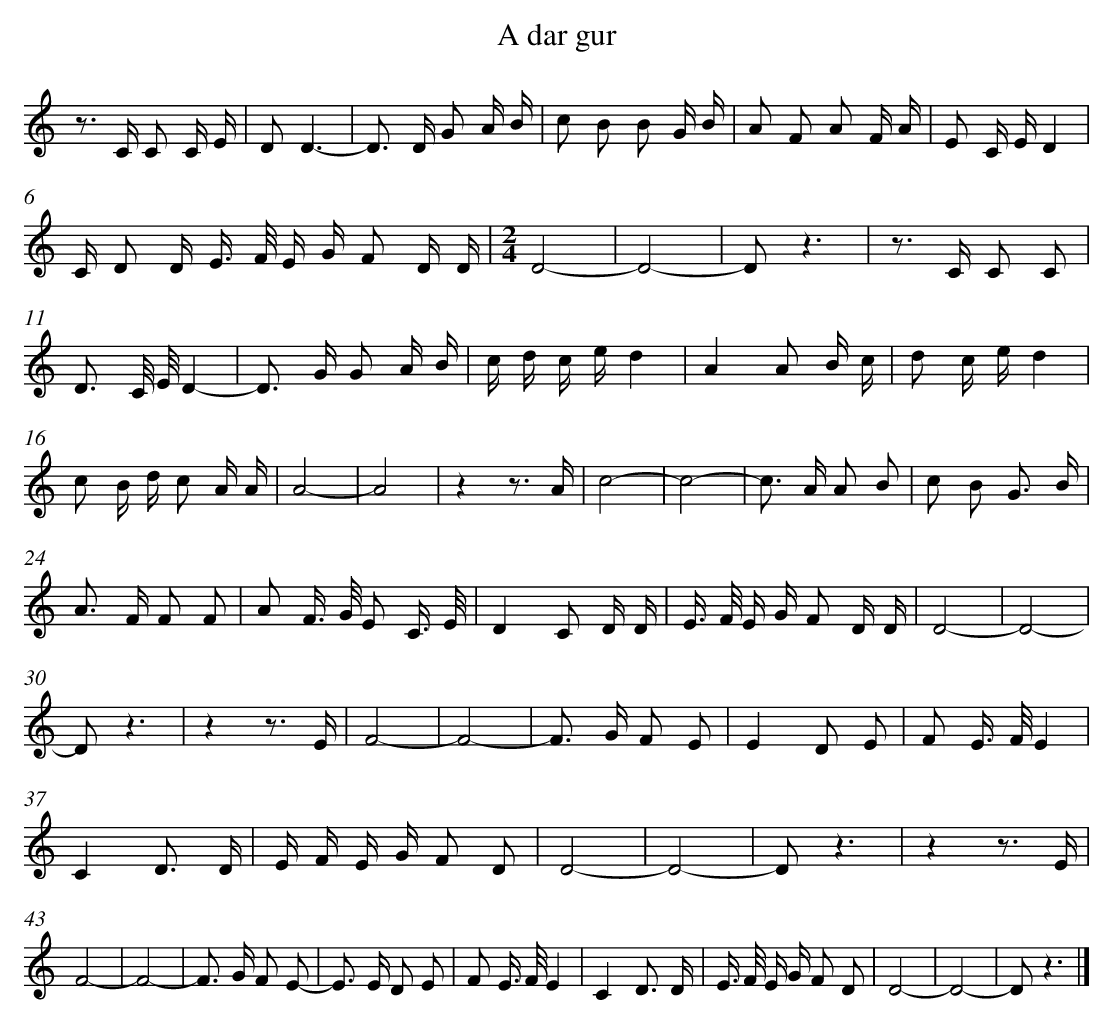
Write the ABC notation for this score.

X:1
T: A dar gur
L: 1/16
K: C
z2> C2 C2 C E [I:setbarnb 1]|
D2D6- |
D2> D2 G2 A B |
c2 B2 B2 G B |
A2 F2 A2 F A |
E2 C ED4 |
C D2 D E> F E G F2 D D |
[M:2/4]D8- |
D8- |
D2z6 |
z2> C2 C2 C2 |
D3 C/ E/D4- |
D2> G2 G2 A B |
c d c ed4 |
A4A2 B c |
d2 c ed4 |
c2 B d c2 A A |
A8- |
A8 |
z4z3 A |
c8- |
c8- |
c2> A2 A2 B2 |
c2 B2 G3 B |
A2> F2 F2 F2 |
A2 F> G E2 C3/ E/ |
D4C2 D D |
E> F E G F2 D D |
D8- |
D8- |
D2z6 |
z4z3 E |
F8- |
F8- |
F2> G2 F2 E2 |
E4D2 E2 |
F2 E> FE4 |
C4D3 D |
E F E G F2 D2 |
D8- |
D8- |
D2z6 |
z4z3 E |
F8- |
F8- |
F2> G2 F2 E2- |
E2> E2 D2 E2 |
F2 E> FE4 |
C4D3 D |
E> F E G F2 D2 |
D8- |
D8- |
D2z6 |]
